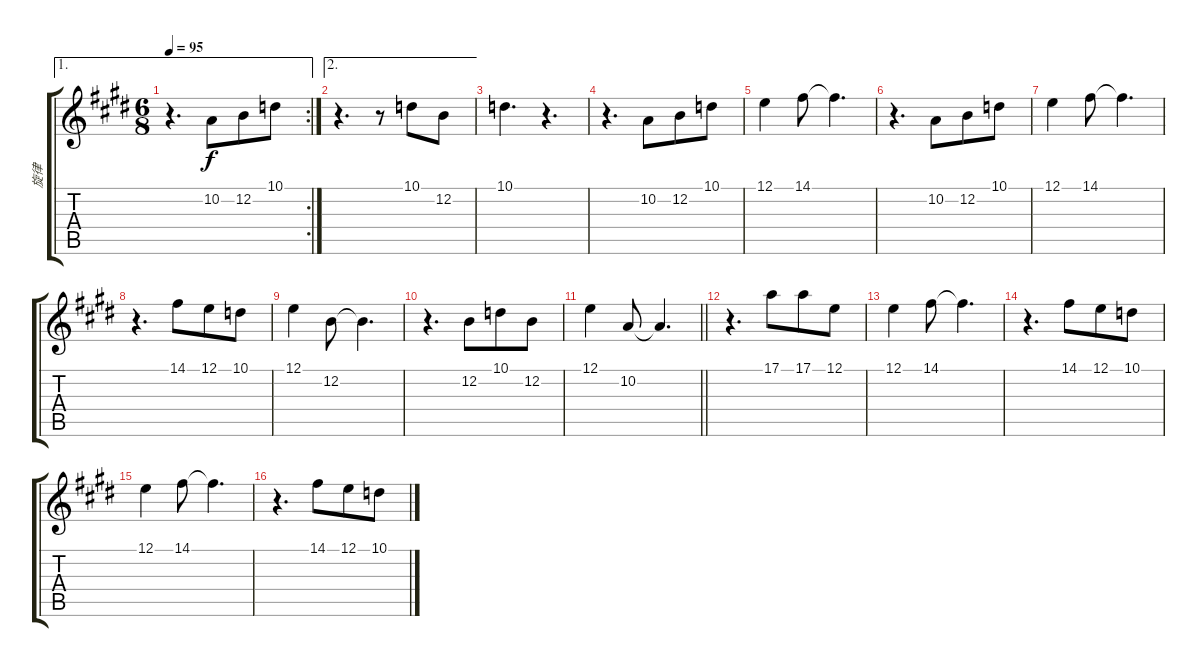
\track ("旋律" "旋律") {instrument electricgrandpiano}
\staff {score tabs}
\tuning (E4 B3 G3 D3 A2 E2) {hide}
\ae 1
\rc 2
\ts (6 8)
\tempo 95
\clef g2
\ks e
r.4{d dy f} 10.2.8 12.2.8 10.1.8 |
\ae 2
r.4{d} r.8 10.1.8 12.2.8 |
10.1.4{d} r.4{d} |
r.4{d} 10.2.8 12.2.8 10.1.8 |
12.1.4 14.1.8 14.1{t}.4{d} |
r.4{d} 10.2.8 12.2.8 10.1.8 |
12.1.4 14.1.8 14.1{t}.4{d} |
r.4{d} 14.1.8 12.1.8 10.1.8 |
12.1.4 12.2.8 12.2{t}.4{d} |
r.4{d} 12.2.8 10.1.8 12.2.8 |
\barLineRight lightlight
12.1.4 10.2.8 10.2{t}.4{d} |
\section ("" "")
r.4{d} 17.1.8 17.1.8 12.1.8 |
12.1.4 14.1.8 14.1{t}.4{d} |
r.4{d} 14.1.8 12.1.8 10.1.8 |
12.1.4 14.1.8 14.1{t}.4{d} |
r.4{d} 14.1.8 12.1.8 10.1.8
